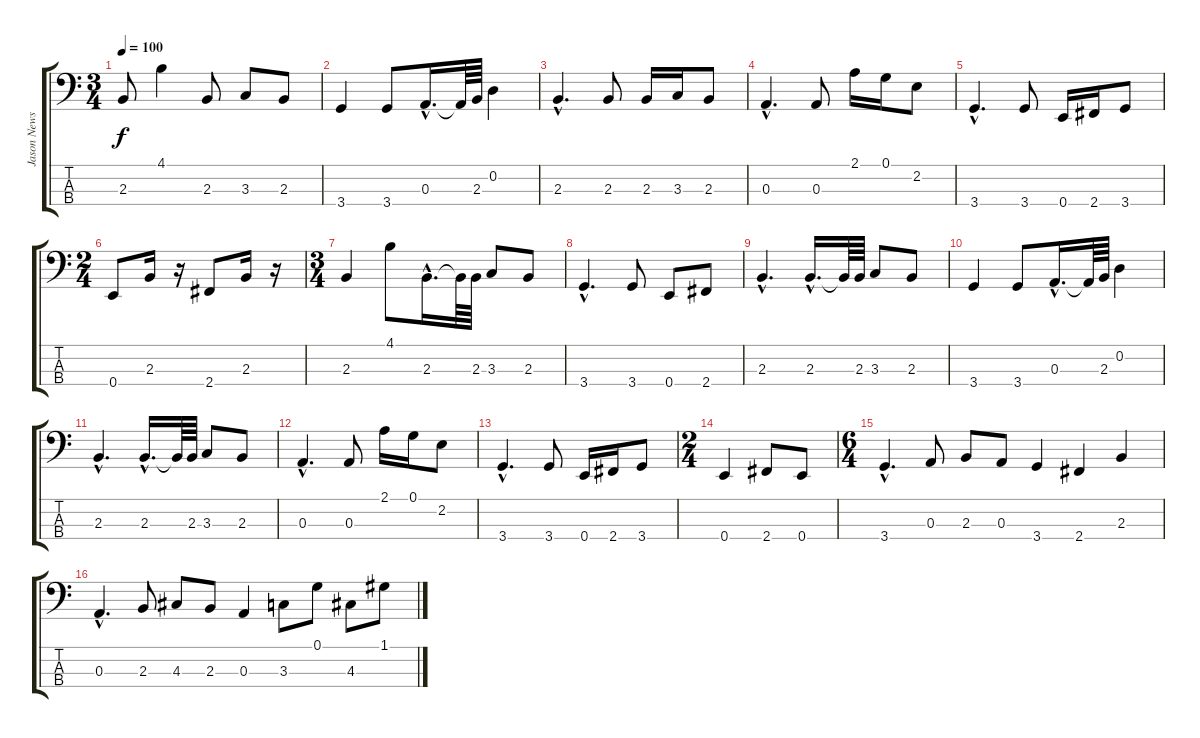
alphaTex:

\track ("Jason Newsted" "Jason News") {instrument electricbasspick}
\staff {score tabs}
\tuning (G2 D2 A1 E1) {hide}
\ts (3 4)
\tempo 100
\clef f4
\ks c
2.3.8{dy f} 4.1.4 2.3.8 3.3.8 2.3.8 |
3.4.4 3.4.8 0.3{hac}.16{d} 0.3{t}.64 2.3.64 0.2.4 |
2.3{hac}.4{d} 2.3.8 2.3.16 3.3.16 2.3.8 |
0.3{hac}.4{d} 0.3.8 2.1.16 0.1.16 2.2.8 |
3.4{hac}.4{d} 3.4.8 0.4.16 2.4.16 3.4.8 |
\ts (2 4)
0.4.8 2.3.16 r.16 2.4.8 2.3.16 r.16 |
\ts (3 4)
2.3.4 4.1.8 2.3{hac}.16{d} 2.3{t}.64 2.3.64 3.3.8 2.3.8 |
3.4{hac}.4{d} 3.4.8 0.4.8 2.4.8 |
2.3{hac}.4{d} 2.3{hac}.16{d} 2.3{t}.64 2.3.64 3.3.8 2.3.8 |
3.4.4 3.4.8 0.3{hac}.16{d} 0.3{t}.64 2.3.64 0.2.4 |
2.3{hac}.4{d} 2.3{hac}.16{d} 2.3{t}.64 2.3.64 3.3.8 2.3.8 |
0.3{hac}.4{d} 0.3.8 2.1.16 0.1.16 2.2.8 |
3.4{hac}.4{d} 3.4.8 0.4.16 2.4.16 3.4.8 |
\ts (2 4)
0.4.4 2.4.8 0.4.8 |
\ts (6 4)
3.4{hac}.4{d} 0.3.8 2.3.8 0.3.8 3.4.4 2.4.4 2.3.4 |
0.3{hac}.4{d} 2.3.8 4.3.8 2.3.8 0.3.4 3.3.8 0.1.8 4.3.8 1.1.8
